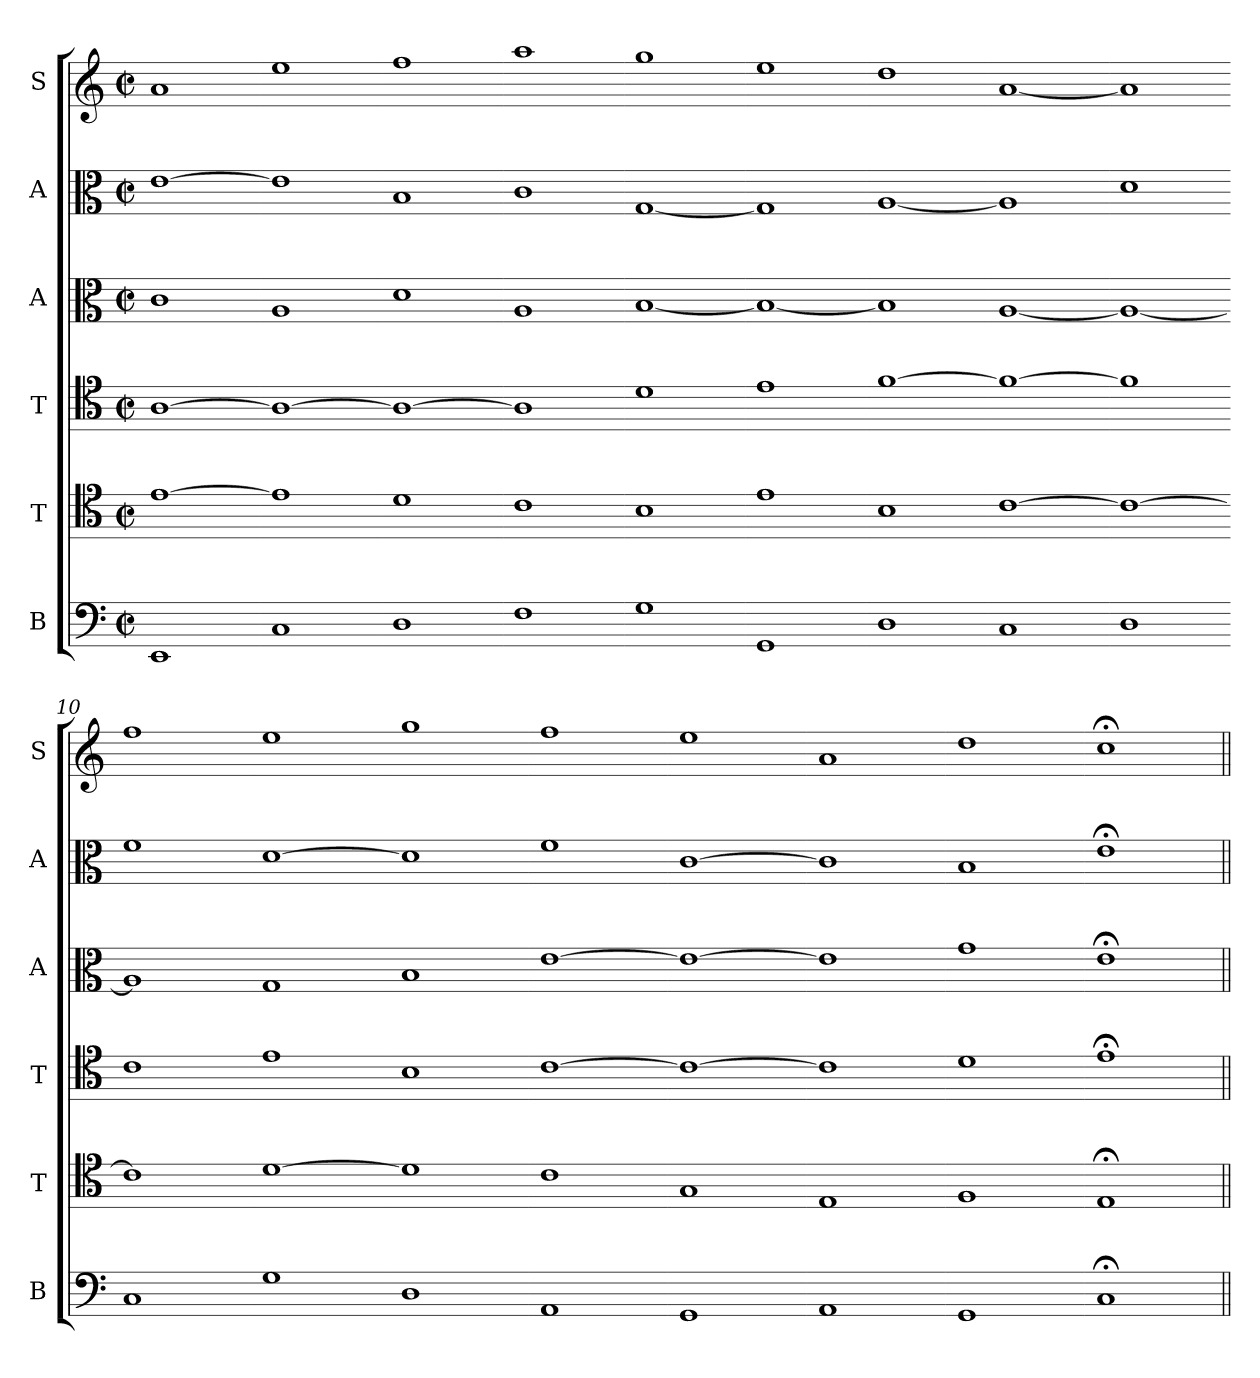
**kern	**kern	**kern	**kern	**kern	**kern
*part6	*part5	*part4	*part3	*part2	*part1
*staff6	*staff5	*staff4	*staff3	*staff2	*staff1
*I"B	*I"T	*I"T	*I"A	*I"A	*I"S
*I'B	*I'T	*I'T	*I'A	*I'A	*I'S
*clefF4	*clefC4	*clefC4	*clefC3	*clefC3	*clefG2
*k[]	*k[]	*k[]	*k[]	*k[]	*k[]
*M2/2	*M2/2	*M2/2	*M2/2	*M2/2	*M2/2
*met(c|)	*met(c|)	*met(c|)	*met(c|)	*met(c|)	*met(c|)
*MM208	*MM208	*MM208	*MM208	*MM208	*MM208
=1	=1	=1	=1	=1	=1
1EE	[1e	[1A	1c	[1e	1a
=2-	=2-	=2-	=2-	=2-	=2-
1C	1e]	1A_	1A	1e]	1ee
=3-	=3-	=3-	=3-	=3-	=3-
1D	1d	1A_	1d	1B	1ff
=4-	=4-	=4-	=4-	=4-	=4-
1F	1c	1A]	1A	1c	1aa
=5-	=5-	=5-	=5-	=5-	=5-
1G	1B	1d	[1B	[1G	1gg
=6-	=6-	=6-	=6-	=6-	=6-
1GG	1e	1e	1B_	1G]	1ee
=7-	=7-	=7-	=7-	=7-	=7-
1D	1B	[1f	1B]	[1A	1dd
=8-	=8-	=8-	=8-	=8-	=8-
1C	[1c	1f_	[1A	1A]	[1a
=9-	=9-	=9-	=9-	=9-	=9-
1D	1c_	1f]	1A_	1d	1a]
=10-	=10-	=10-	=10-	=10-	=10-
1C	1c]	1c	1A]	1f	1ff
=11-	=11-	=11-	=11-	=11-	=11-
1G	[1d	1e	1G	[1d	1ee
=12-	=12-	=12-	=12-	=12-	=12-
1D	1d]	1B	1B	1d]	1gg
=13-	=13-	=13-	=13-	=13-	=13-
1AA	1c	[1c	[1e	1f	1ff
=14-	=14-	=14-	=14-	=14-	=14-
1GG	1G	1c_	1e_	[1c	1ee
=15-	=15-	=15-	=15-	=15-	=15-
1AA	1E	1c]	1e]	1c]	1a
=16-	=16-	=16-	=16-	=16-	=16-
1GG	1F	1d	1g	1B	1dd
=17-	=17-	=17-	=17-	=17-	=17-
1C;<	1E;<	1e;<	1e;<	1e;	1cc;<
=||	=||	=||	=||	=||	=||
*-	*-	*-	*-	*-	*-
